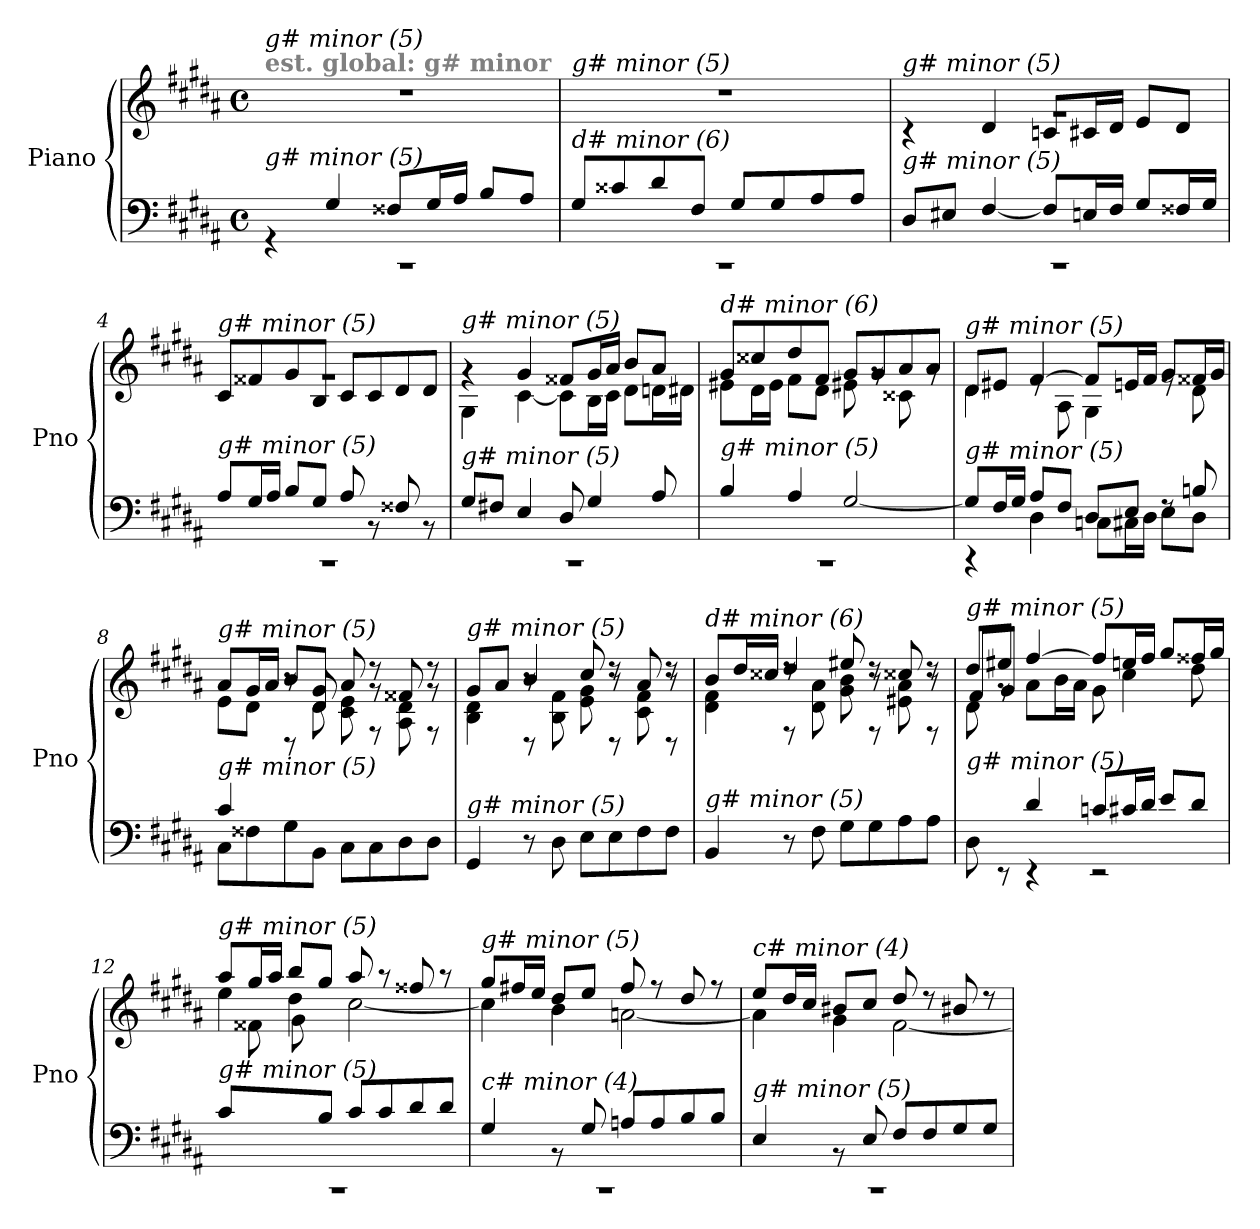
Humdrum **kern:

**kern	**kern
*part1	*part1
*staff2	*staff1
*I"Piano	*
*I'Pno	*
*clefF4	*clefG2
*k[f#c#g#d#a#]	*k[f#c#g#d#a#]
*M4/4	*M4/4
*met(c)	*met(c)
=1	=1
*^	*
!	!	!LO:TX:a:B:color=#808080:t=est. global&colon; g# minor
!	!	!LO:TX:i:t=g# minor (5)
!LO:TX:i:t=g# minor (5)	!	!
1rCC	4r	1rdd
.	4G#/	.
.	8F##X/L	.
.	16G#/L	.
.	16A#/JJ	.
.	8B/L	.
.	8A#/J	.
=2	=2	=2
!	!	!LO:TX:i:t=g# minor (5)
!LO:TX:i:t=d# minor (6)	!	!
1rCC	8G#/L	1rdd
.	8c##X/	.
.	8d#/	.
.	8F#/J	.
.	8G#/L	.
.	8G#/	.
.	8A#/	.
.	8A#/J	.
=3	=3	=3
*	*	*^
!	!	!LO:TX:i:t=g# minor (5)	!
!LO:TX:i:t=g# minor (5)	!	!	!
1rCC	8D#/L	1rg	4r
.	8E#X/J	.	.
.	[4F#/	.	4d#/
.	8F#/L]	.	8cni/L
.	16En/L	.	16c#/L
.	16F#/JJ	.	16d#/JJ
.	8G#/L	.	8e/L
.	16F##X/L	.	8d#/J
.	16G#/JJ	.	.
=4	=4	=4	=4
!	!	!LO:TX:i:t=g# minor (5)	!
!LO:TX:i:t=g# minor (5)	!	!	!
1rCC	8A#/L	1rg	8c#/L
.	16G#/L	.	8f##X/
.	16A#/JJ	.	.
.	8B/L	.	8g#/
.	8G#/J	.	8B/J
.	8A#/	.	8c#/L
.	8r	.	8c#/
.	8F##X/	.	8d#/
.	8r	.	8d#/J
!!LO:LB:g=z	!!
=5	=5	=5	=5
!	!	!LO:TX:i:t=g# minor (5)	!
!LO:TX:i:t=g# minor (5)	!	!	!
1rCC	8G#/L	4rg	4G#\
.	8F#X/J	.	.
.	4E/	4g#/	[4c#\
.	8D#/	8f##X/L	8c#\L]
.	4G#/	16g#/L	16B\L
.	.	16a#/JJ	16c#\JJ
.	.	8b/L	8d#\L
.	8A#/	8a#/J	16dni\L
.	.	.	16d#\JJ
=6	=6	=6	=6
!	!	!LO:TX:i:t=d# minor (6)	!
!LO:TX:i:t=g# minor (5)	!	!	!
1rCC	4B/	8g#/L	8e#X\L
.	.	8cc##X/	16d#\L
.	.	.	16e#\JJ
.	4A#/	8dd#/	8f#\L
.	.	8f#/J	8d#\J
.	[2G#/	8g#/L	8e#X\
.	.	8g#/	8rg
.	.	8a#/	8c##X\
.	.	8a#/J	8rg
=7	=7	=7	=7
!	!	!LO:TX:i:t=g# minor (5)	!
!LO:TX:i:t=g# minor (5)	!	!	!
4rCC	8G#/L]	8d#/L	4d#\
.	16F#/L	8e#X/J	.
.	16G#/JJ	.	.
8A#/L	4D#\	[4f#/	8re
8F#/J	.	.	8A#\
8D#/L	8Cni\L	8f#/L]	4G#\
8E/J	16C#\L	16en/L	.
.	16D#\JJ	16f#/JJ	.
8rF	8E\L	8g#/L	8re
8Bn/	8D#\J	16f##X/L	8d#\
.	.	16g#/JJ	.
!!LO:LB:g=z
=8	=8	=8	=8
*	*	*	*^
!	!	!LO:TX:i:t=g# minor (5)	!	!
!LO:TX:i:t=g# minor (5)	!	!	!	!
4c#/	8C#\L	8a#/L	8e\L	4ryy
.	8F##X\	16g#/L	8d#\J	.
.	.	16a#/JJ	.	.
4ryy	8G#\	8b/L	8r	8rD
.	8BB\J	8g#/J	8d#\	8d#/
8ryy	8C#\L	8a#/	8c#\ 8e\	8ryy
8ryy	8C#\	8rg	8rdd	8rF
8ryy	8D#\	8f##X/	8A#\ 8d#\	8ryy
8ryy	8D#\J	8rg	8rdd	8rF
!!LO:LB:g=z	!!	!!
=9	=9	=9	=9	=9
!	!	!LO:TX:i:t=g# minor (5)	!	!
!LO:TX:i:t=g# minor (5)	!	!	!	!
4ryy	4GG#/	8g#/L	4B\ 4d#\	4ryy
.	.	8a#/J	.	.
8ryy	8r	4b/	8r	8rD
4ryy	8D#\	.	8B\ 8f#\	4ryy
.	8E\L	8cc#/	8e\ 8g#\	.
8ryy	8E\	8r	8rdd	8rD
8ryy	8F#\	8a#/	8c#\ 8f#\	8ryy
8ryy	8F#\J	8r	8rdd	8rD
=10	=10	=10	=10	=10
!	!	!LO:TX:i:t=d# minor (6)	!	!
!LO:TX:i:t=g# minor (5)	!	!	!	!
4ryy	4BB/	8b/L	4d#\ 4f#\	4ryy
.	.	16dd#/L	.	.
.	.	16cc##X/JJ	.	.
8ryy	8r	4dd#/	8rdd	8rF
4ryy	8F#\	.	8d#\ 8a#\	4ryy
.	8G#\L	8ee#X/	8g#\ 8b\	.
8ryy	8G#\	8r	8rdd	8rF
8ryy	8A#\	8cc##X/	8e#X\ 8a#\	8ryy
8ryy	8A#\J	8r	8rdd	8rF
=11	=11	=11	=11	=11
*	*^	*	*	*^
!	!	!	!LO:TX:i:t=g# minor (5)	!	!	!
!LO:TX:i:t=g# minor (5)	!	!	!	!	!	!
4ryy	8D#\	4ryy	8dd#/L	8d#\	8f#/L	4ryy
.	8rEE	.	8ee#X/J	8rg	8g#/J	.
2.ryy	4rEE	4d#/	[4ff#/	8a#\L	2.ryy	2.ryy
.	.	.	.	16b\L	.	.
.	.	.	.	16a#\JJ	.	.
.	2rEE	8cni/L	8ff#/L]	8g#\	.	.
.	.	16c#/L	16een/L	4cc#\	.	.
.	.	16d#/JJ	16ff#/JJ	.	.	.
.	.	8e/L	8gg#/L	.	.	.
.	.	8d#/J	16ff##X/L	8dd#\	.	.
.	.	.	16gg#/JJ	.	.	.
*	*v	*v	*	*	*	*
*	*	*	*	*v	*v
=12	=12	=12	=12	=12
!	!	!LO:TX:i:t=g# minor (5)	!	!
!LO:TX:i:t=g# minor (5)	!	!	!	!
1rCC	8c#/L	8aa#/L	4ee\	8ryy
.	4ryy	16gg#/L	.	8f##X\
.	.	16aa#/JJ	.	.
.	.	8bb/L	4dd#\	8g#\
.	8B/J	8gg#/J	.	2ryy
.	8c#/L	8aa#/	[2cc#\	.
.	8c#/	8r	.	.
.	8d#/	8ff##X/	.	.
.	8d#/J	8r	.	8ryy
!!LO:LB:g=z
=13	=13	=13	=13	=13
!	!	!LO:TX:i:t=g# minor (5)	!	!
!LO:TX:i:t=c# minor (4)	!	!	!	!
*	*	*	*v	*v
1rCC	4G#/	8gg#/L	4cc#\]
.	.	16ff#X/L	.
.	.	16ee/JJ	.
.	8r	8dd#/L	4b\
.	8G#/	8ee/J	.
.	8An/L	8ff#/	[2an\
.	8A/	8r	.
.	8B/	8dd#/	.
.	8B/J	8r	.
=14	=14	=14	=14
!	!	!LO:TX:i:t=c# minor (4)	!
!LO:TX:i:t=g# minor (5)	!	!	!
1rCC	4E/	8ee/L	4a\]
.	.	16dd#/L	.
.	.	16cc#/JJ	.
.	8rBB	8b#X/L	4g#\
.	8E/	8cc#/J	.
.	8F#/L	8dd#/	[2f#\
.	8F#/	8r	.
.	8G#/	8b#X/	.
.	8G#/J	8r	.
*v	*v	*	*
*	*v	*v
=	=
*-	*-
